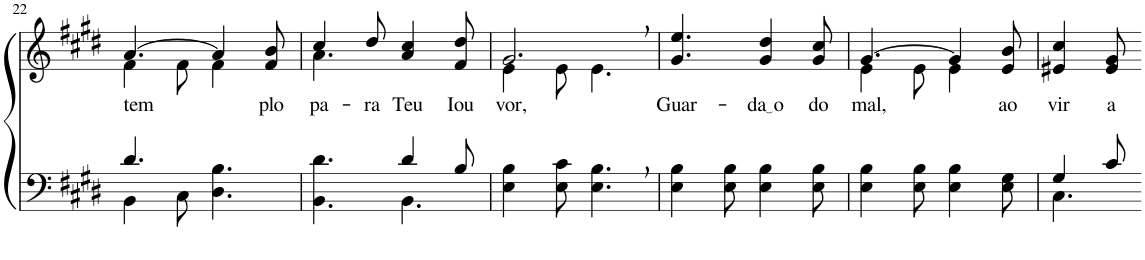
**kern	**kern	**text
*part2	*part1	*part1
*staff2	*staff1	*staff1
*I"Parte III e IV	*I"Parte I e II	*
!!LO:PB:g=z
*clefF4	*clefG2	*
*Trd1c3	*Trd1c3	*
*k[f#c#g#d#]	*k[f#c#g#d#]	*
*M6/8	*M6/8	*
=22	=22	=22
*^	*^	*
!	!	!	!	!LO:LY:b
4.d#/	4BB\	[4.a/	4f#\	tem-
.	8C#\	.	8f#\	.
4.ryy	4.D#\ 4.B\	4a/]	4f#\	.
!	!	!	!	!LO:LY:b
.	.	8f#/ 8b/	8ryy	-plo
=23	=23	=23	=23	=23
!	!	!	!	!LO:LY:b
4.ryy	4.BB\ 4.d#\	4cc#/	4.a\	pa-
!	!	!	!	!LO:LY:b
.	.	8dd#/	.	-ra
!	!	!	!	!LO:LY:b
4d#/	4.BB\	4a/ 4cc#/	4.ryy	Teu
!	!	!	!	!LO:LY:b
8B/	.	8f#/ 8dd#/	.	Iou-
*v	*v	*	*	*
=24	=24	=24	=24
!	!	!	!LO:LY:b
4E\ 4B\	2.g#,/	4e\	-vor,
8E\ 8c#\	.	8e\	.
4.E\, 4.B\,	.	4.e\	.
=25	=25	=25	=25
!	!	!	!LO:LY:b
*	*v	*v	*
4E\ 4B\	4.g#/ 4.ee/	Guar-
8E\ 8B\	.	.
!	!	!LO:LY:b
4E\ 4B\	4g#/ 4dd#/	da o
!	!	!LO:LY:b
8E\ 8B\	8g#/ 8cc#/	do
=26	=26	=26
*	*^	*
!	!	!	!LO:LY:b
4E\ 4B\	[4.g#/	4e\	mal,
8E\ 8B\	.	8e\	.
4E\ 4B\	4g#/]	4e\	.
!	!	!	!LO:LY:b
8E\ 8G#\	8e/ 8b/	8ryy	ao
=27	=27	=27	=27
*^	*	*	*
!	!	!	!	!LO:LY:b
*	*	*v	*v	*
4G#/	4.C#\	4e#X/ 4cc#/	vir
!	!	!	!LO:LY:b
8c#/	.	8e#/ 8g#/	a
*v	*v	*	*
=-	=-	=-
*-	*-	*-
